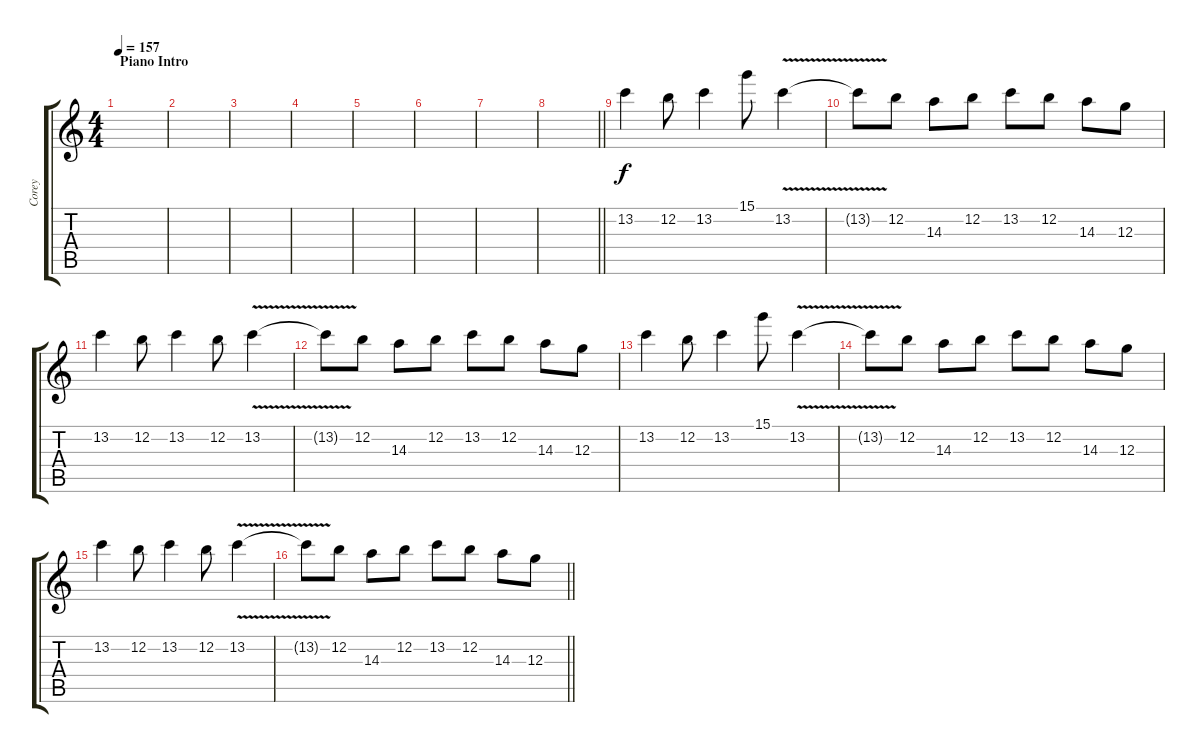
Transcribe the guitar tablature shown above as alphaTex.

\track ("Corey" "Corey") {instrument distortionguitar}
\staff {score tabs}
\tuning (E4 B3 G3 D3 A2 D2) {hide}
\ts (4 4)
\section ("" "Piano Intro")
\tempo 157
\clef g2
\ks c
|
|
|
|
|
|
|
\barLineRight lightlight
|
\section ("" "")
13.2.4{balance 16} 12.2.8 13.2.4 15.1.8 13.2{v}.4 |
13.2{t}.8 12.2.8 14.3.8 12.2.8 13.2.8 12.2.8 14.3.8 12.3.8 |
13.2.4 12.2.8 13.2.4 12.2.8 13.2{v}.4 |
13.2{t}.8 12.2.8 14.3.8 12.2.8 13.2.8 12.2.8 14.3.8 12.3.8 |
13.2.4 12.2.8 13.2.4 15.1.8 13.2{v}.4 |
13.2{t}.8 12.2.8 14.3.8 12.2.8 13.2.8 12.2.8 14.3.8 12.3.8 |
13.2.4 12.2.8 13.2.4 12.2.8 13.2{v}.4 |
\barLineRight lightlight
13.2{t}.8 12.2.8 14.3.8 12.2.8 13.2.8 12.2.8 14.3.8 12.3.8
